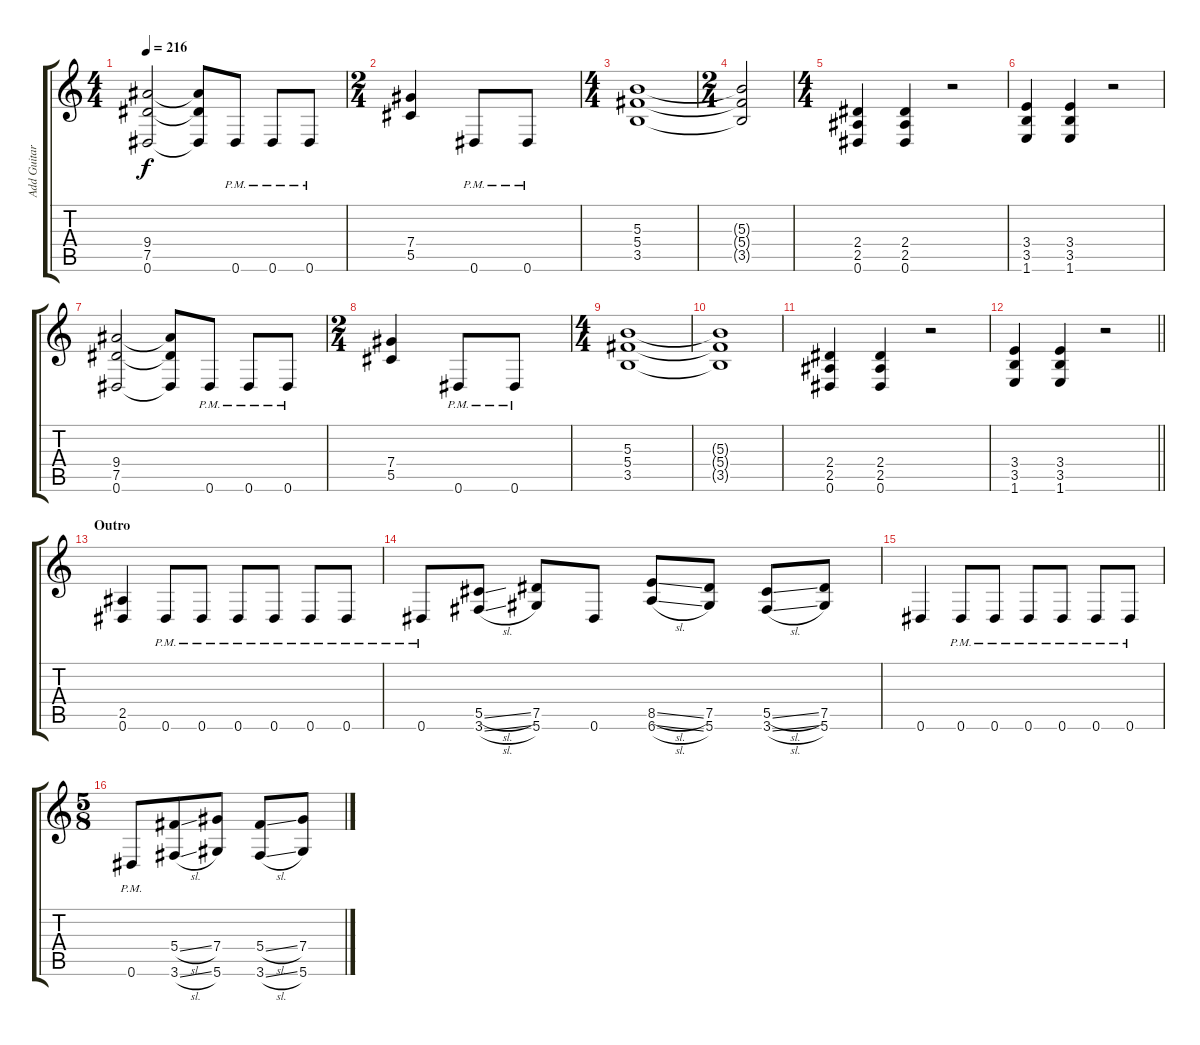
\track ("Add Guitar" "Add Guitar") {instrument overdrivenguitar}
\staff {score tabs}
\tuning (Eb4 Bb3 Gb3 Db3 Ab2 Eb2) {hide}
\ts (4 4)
\tempo 216
\clef g2
\ks c
(9.4 7.5 0.6).2{dy f} (9.4{t} 7.5{t} 0.6{t}).8 0.6{pm}.8 0.6{pm}.8 0.6{pm}.8 |
\ts (2 4)
(7.4 5.5).4 0.6{pm}.8 0.6{pm}.8 |
\ts (4 4)
(5.3 5.4 3.5).1 |
\ts (2 4)
(5.3{t} 5.4{t} 3.5{t}).2 |
\ts (4 4)
(2.4 2.5 0.6).4 (2.4 2.5 0.6).4 r.2 |
(3.4 3.5 1.6).4 (3.4 3.5 1.6).4 r.2 |
(9.4 7.5 0.6).2 (9.4{t} 7.5{t} 0.6{t}).8 0.6{pm}.8 0.6{pm}.8 0.6{pm}.8 |
\ts (2 4)
(7.4 5.5).4 0.6{pm}.8 0.6{pm}.8 |
\ts (4 4)
(5.3 5.4 3.5).1 |
(5.3{t} 5.4{t} 3.5{t}).1 |
(2.4 2.5 0.6).4 (2.4 2.5 0.6).4 r.2 |
\barLineRight lightlight
(3.4 3.5 1.6).4 (3.4 3.5 1.6).4 r.2 |
\section ("" "Outro")
(2.5 0.6).4 0.6{pm}.8 0.6{pm}.8 0.6{pm}.8 0.6{pm}.8 0.6{pm}.8 0.6{pm}.8 |
0.6{pm}.8 (5.5{sl} 3.6{sl}).8 (7.5 5.6).8 0.6.8 (8.5{sl} 6.6{sl}).8 (7.5 5.6).8 (5.5{sl} 3.6{sl}).8 (7.5 5.6).8 |
0.6.4 0.6{pm}.8 0.6{pm}.8 0.6{pm}.8 0.6{pm}.8 0.6{pm}.8 0.6{pm}.8 |
\ts (5 8)
0.6{pm}.8 (5.4{sl} 3.6{sl}).8 (7.4 5.6).8 (5.4{sl} 3.6{sl}).8 (7.4 5.6).8
